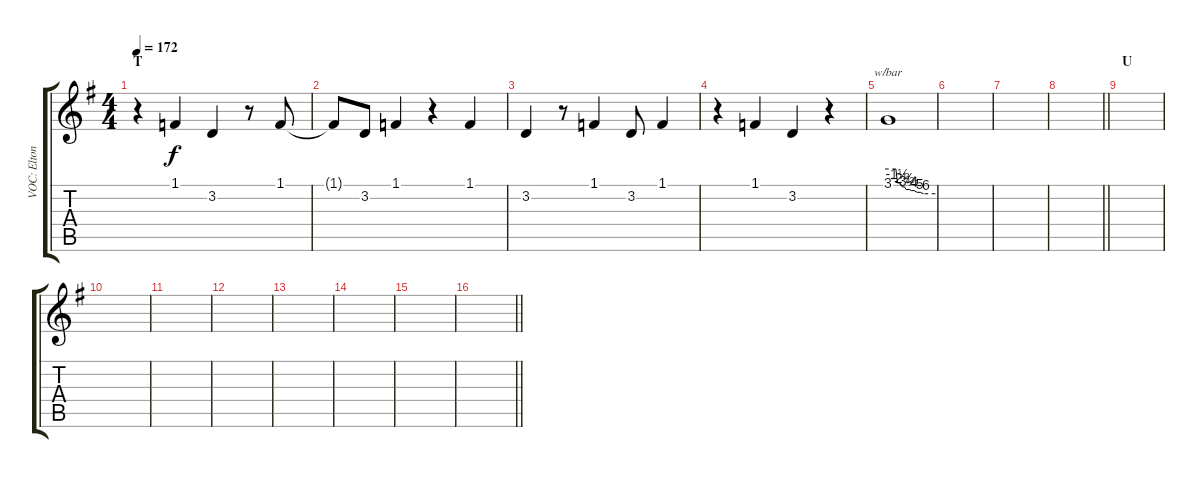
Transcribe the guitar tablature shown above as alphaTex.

\track ("VOC: Elton John" "VOC: Elton") {instrument lead2sawtooth}
\staff {score tabs}
\tuning (E4 B3 G3 D3 A2 E2) {hide}
\ts (4 4)
\section ("" "T")
\tempo 172
\clef g2
\ks g
r.4{dy f} 1.1.4 3.2.4 r.8 1.1.8 |
1.1{t}.8 3.2.8 1.1.4 r.4 1.1.4 |
3.2.4 r.8 1.1.4 3.2.8 1.1.4 |
r.4 1.1.4 3.2.4 r.4 |
3.1.1{tbe (custom default 0 0 10 0 12 -6 15 -6 18 -10 21 -10 23 -14 27 -14 30 -16 33 -16 37 -20 41 -20 45 -24 60 -24)} |
|
|
\barLineRight lightlight
|
\section ("" "U")
|
|
|
|
|
|
|
\barLineRight lightlight
